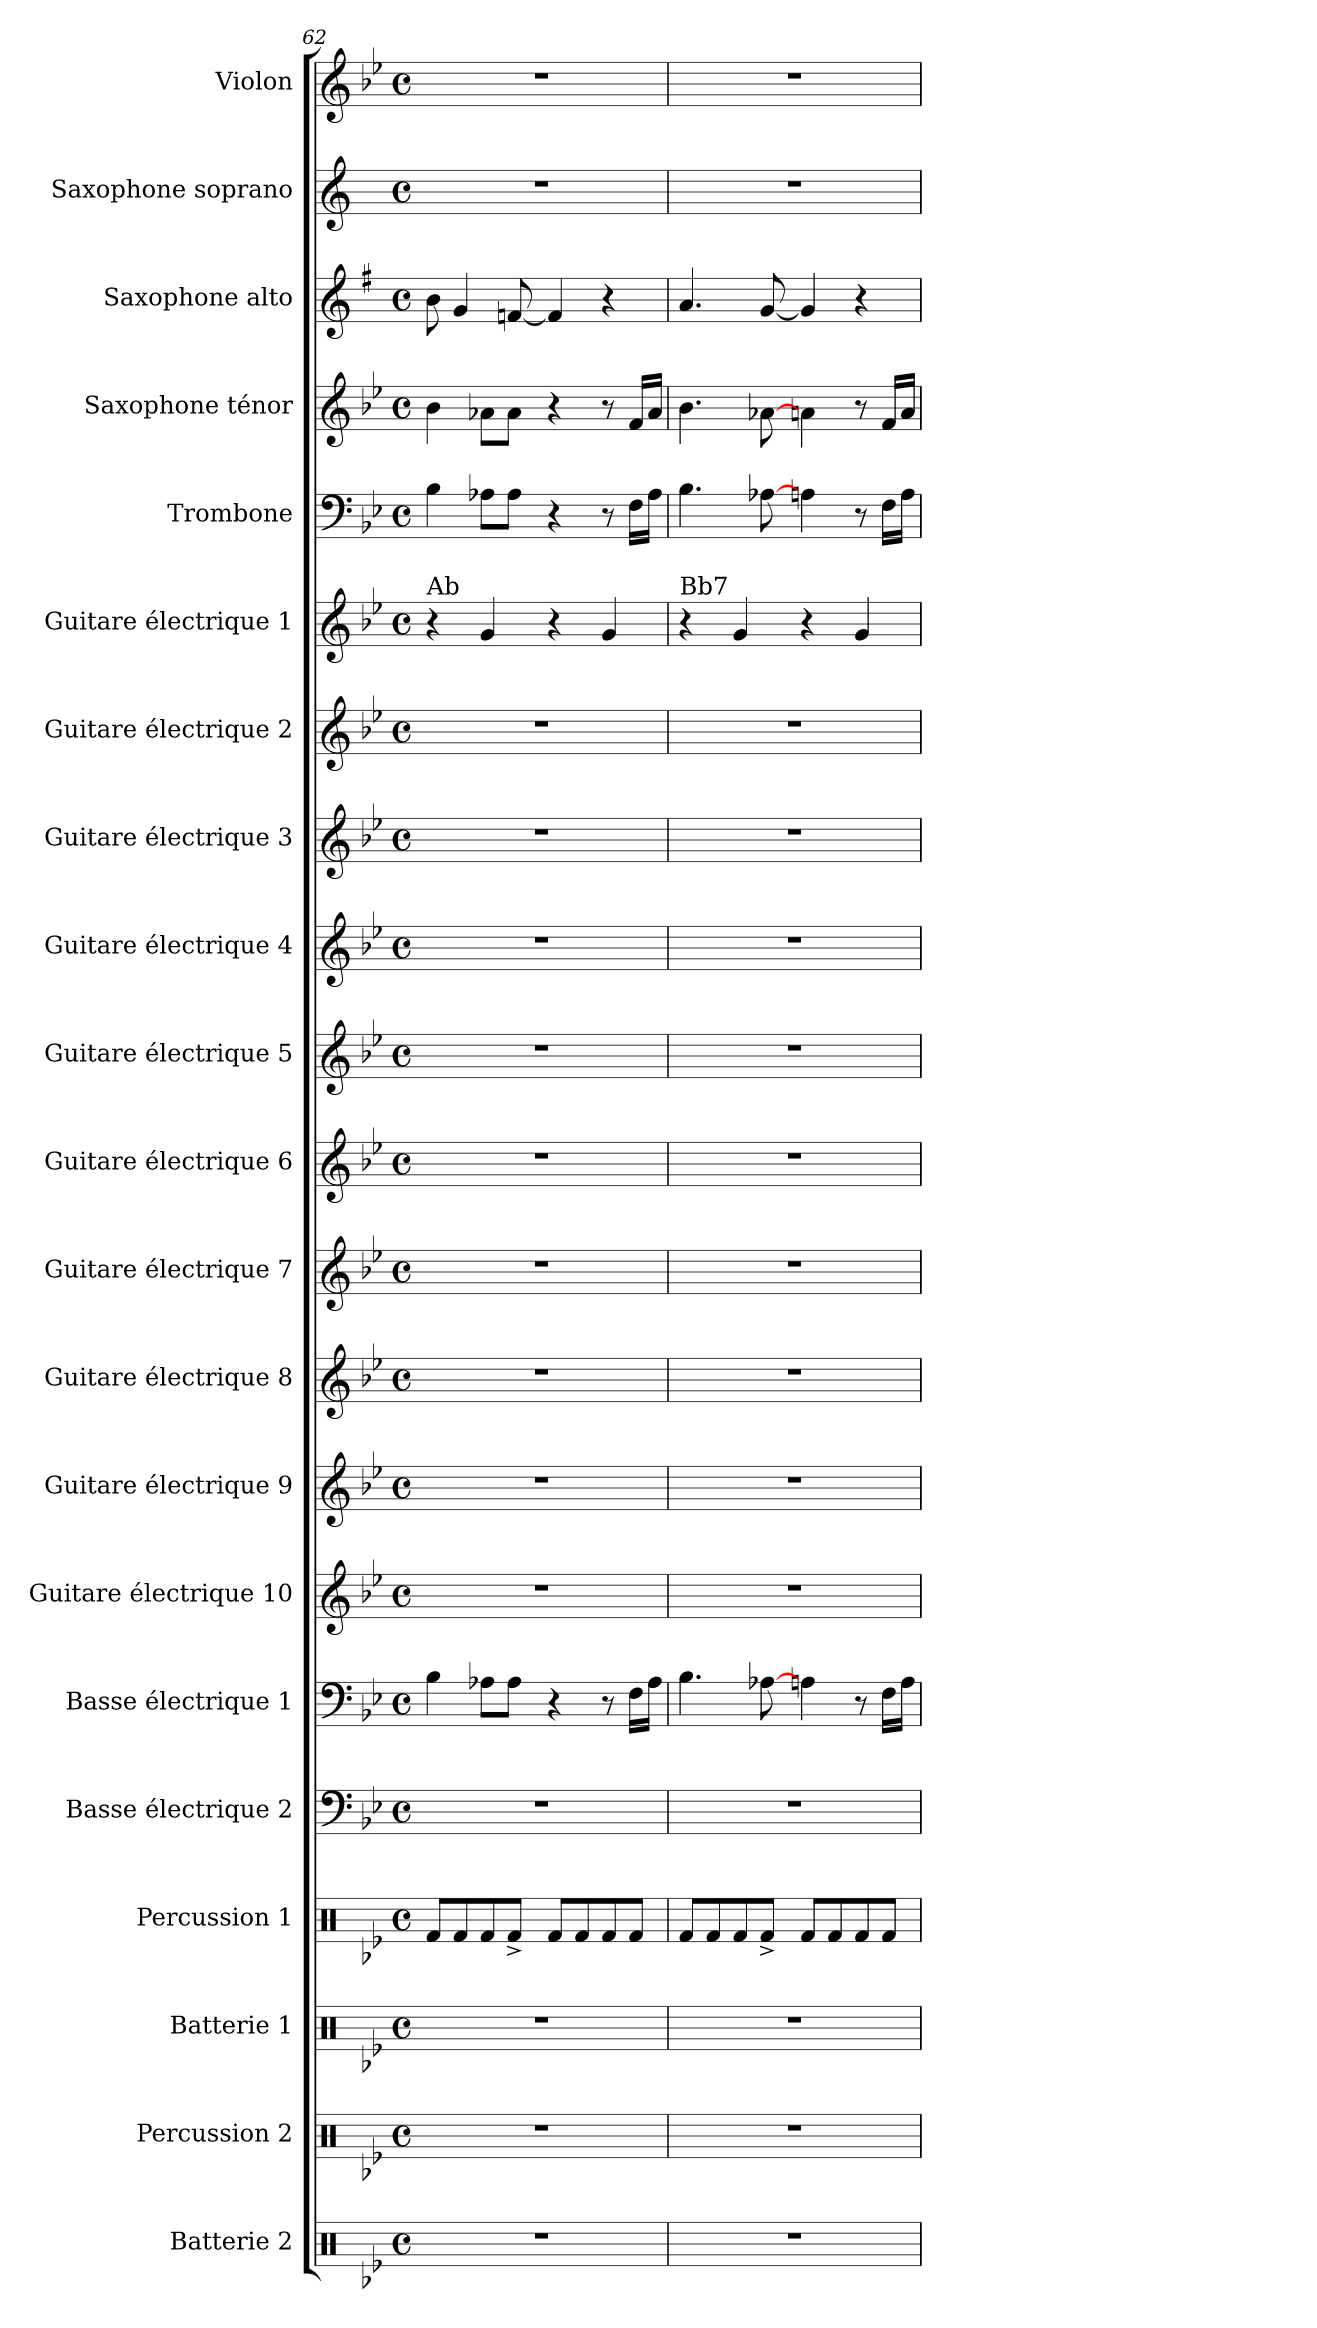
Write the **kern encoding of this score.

**kern	**kern	**kern	**kern	**kern	**kern	**kern	**kern	**kern	**kern	**kern	**kern	**kern	**kern	**kern	**kern	**kern	**kern	**kern	**kern	**kern
*part21	*part20	*part19	*part18	*part17	*part16	*part15	*part14	*part13	*part12	*part11	*part10	*part9	*part8	*part7	*part6	*part5	*part4	*part3	*part2	*part1
*staff21	*staff20	*staff19	*staff18	*staff17	*staff16	*staff15	*staff14	*staff13	*staff12	*staff11	*staff10	*staff9	*staff8	*staff7	*staff6	*staff5	*staff4	*staff3	*staff2	*staff1
*I"Batterie 2	*I"Percussion 2	*I"Batterie 1	*I"Percussion 1	*I"Basse électrique 2	*I"Basse électrique 1	*I"Guitare électrique 10	*I"Guitare électrique 9	*I"Guitare électrique 8	*I"Guitare électrique 7	*I"Guitare électrique 6	*I"Guitare électrique 5	*I"Guitare électrique 4	*I"Guitare électrique 3	*I"Guitare électrique 2	*I"Guitare électrique 1	*I"Trombone	*I"Saxophone ténor	*I"Saxophone alto	*I"Saxophone soprano	*I"Violon
*I'Batt. 2	*I'Perc. 2	*I'Batt. 1	*I'Perc. 1	*I'B.ƒ. 2	*I'B.ƒ. 1	*I'Gtr.ƒ. 10	*I'Gtr.ƒ. 9	*I'Gtr.ƒ. 8	*I'Gtr.ƒ. 7	*I'Gtr.ƒ. 6	*I'Gtr.ƒ. 5	*I'Gtr.ƒ. 4	*I'Gtr.ƒ. 3	*I'Gtr.ƒ. 2	*I'Gtr.ƒ. 1	*I'Tbn.	*I'Sx. T.	*I'Sx. A.	*I'Sx. S.	*I'Vln.
*clefX	*clefX	*clefX	*clefX	*clefF4	*clefF4	*clefG2	*clefG2	*clefG2	*clefG2	*clefG2	*clefG2	*clefG2	*clefG2	*clefG2	*clefG2	*clefF4	*clefG2	*clefG2	*clefG2	*clefG2
*	*	*	*	*ITrd7c12	*ITrd7c12	*ITrd7c12	*ITrd7c12	*ITrd7c12	*ITrd7c12	*ITrd7c12	*ITrd7c12	*ITrd7c12	*ITrd7c12	*ITrd7c12	*ITrd7c12	*	*ITrd8c14	*ITrd5c9	*ITrd1c2	*
*k[b-e-]	*k[b-e-]	*k[b-e-]	*k[b-e-]	*k[b-e-]	*k[b-e-]	*k[b-e-]	*k[b-e-]	*k[b-e-]	*k[b-e-]	*k[b-e-]	*k[b-e-]	*k[b-e-]	*k[b-e-]	*k[b-e-]	*k[b-e-]	*k[b-e-]	*k[b-e-]	*k[b-e-]	*k[b-e-]	*k[b-e-]
*B-:	*B-:	*B-:	*B-:	*B-:	*B-:	*B-:	*B-:	*B-:	*B-:	*B-:	*B-:	*B-:	*B-:	*B-:	*B-:	*B-:	*B-:	*B-:	*B-:	*B-:
*M4/4	*M4/4	*M4/4	*M4/4	*M4/4	*M4/4	*M4/4	*M4/4	*M4/4	*M4/4	*M4/4	*M4/4	*M4/4	*M4/4	*M4/4	*M4/4	*M4/4	*M4/4	*M4/4	*M4/4	*M4/4
*met(c)	*met(c)	*met(c)	*met(c)	*met(c)	*met(c)	*met(c)	*met(c)	*met(c)	*met(c)	*met(c)	*met(c)	*met(c)	*met(c)	*met(c)	*met(c)	*met(c)	*met(c)	*met(c)	*met(c)	*met(c)
=62	=62	=62	=62	=62	=62	=62	=62	=62	=62	=62	=62	=62	=62	=62	=62	=62	=62	=62	=62	=62
!	!	!	!	!	!	!	!	!	!	!	!	!	!	!	!LO:TX:a:t=Ab	!	!	!	!	!
1r	1r	1r	8Rf/L	1r	4BB-\	1r	1r	1r	1r	1r	1r	1r	1r	1r	4r	4B-\	4B-\	8d\	1r	1r
.	.	.	8Rf/	.	.	.	.	.	.	.	.	.	.	.	.	.	.	4B-/	.	.
.	.	.	8Rf/	.	8AA-X\L	.	.	.	.	.	.	.	.	.	4G/	8A-X\L	8A-X\L	.	.	.
.	.	.	8Rf^</J	.	8AA-\J	.	.	.	.	.	.	.	.	.	.	8A-\J	8A-\J	[8A-X/	.	.
.	.	.	8Rf/L	.	4r	.	.	.	.	.	.	.	.	.	4r	4r	4r	4A-/]	.	.
.	.	.	8Rf/	.	.	.	.	.	.	.	.	.	.	.	.	.	.	.	.	.
.	.	.	8Rf/	.	8r	.	.	.	.	.	.	.	.	.	4G/	8r	8r	4r	.	.
.	.	.	8Rf/J	.	16FF\LL	.	.	.	.	.	.	.	.	.	.	16F\LL	16F/LL	.	.	.
.	.	.	.	.	16AA-\JJ	.	.	.	.	.	.	.	.	.	.	16A-\JJ	16A-/JJ	.	.	.
=63	=63	=63	=63	=63	=63	=63	=63	=63	=63	=63	=63	=63	=63	=63	=63	=63	=63	=63	=63	=63
!	!	!	!	!	!	!	!	!	!	!	!	!	!	!	!LO:TX:a:t=Bb7	!	!	!	!	!
1r	1r	1r	8Rf/L	1r	4.BB-\	1r	1r	1r	1r	1r	1r	1r	1r	1r	4r	4.B-\	4.B-\	4.c/	1r	1r
.	.	.	8Rf/	.	.	.	.	.	.	.	.	.	.	.	.	.	.	.	.	.
.	.	.	8Rf/	.	.	.	.	.	.	.	.	.	.	.	4G/	.	.	.	.	.
.	.	.	8Rf^</J	.	[8AA-X\	.	.	.	.	.	.	.	.	.	.	[8A-X\	[8A-X\	[8B-/	.	.
.	.	.	8Rf/L	.	4AA\	.	.	.	.	.	.	.	.	.	4r	4A\	4A\	4B-/]	.	.
.	.	.	8Rf/	.	.	.	.	.	.	.	.	.	.	.	.	.	.	.	.	.
.	.	.	8Rf/	.	8r	.	.	.	.	.	.	.	.	.	4G/	8r	8r	4r	.	.
.	.	.	8Rf/J	.	16FF\LL	.	.	.	.	.	.	.	.	.	.	16F\LL	16F/LL	.	.	.
.	.	.	.	.	16AA\JJ	.	.	.	.	.	.	.	.	.	.	16A\JJ	16A/JJ	.	.	.
=	=	=	=	=	=	=	=	=	=	=	=	=	=	=	=	=	=	=	=	=
*-	*-	*-	*-	*-	*-	*-	*-	*-	*-	*-	*-	*-	*-	*-	*-	*-	*-	*-	*-	*-
